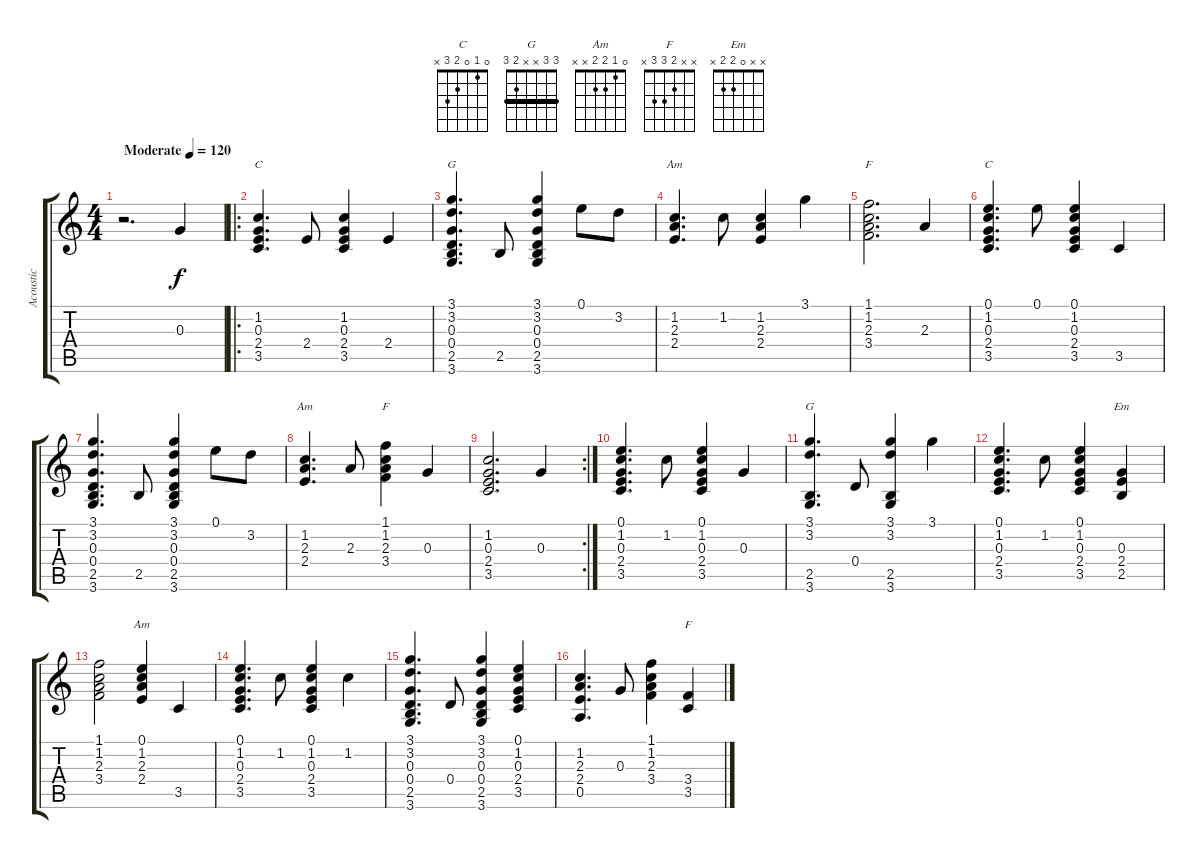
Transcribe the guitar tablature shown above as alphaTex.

\track ("Acoustic" "Acoustic") {instrument electricguitarjazz}
\staff {score tabs}
\tuning (E4 B3 G3 D3 A2 E2) {hide}
\chord ("C" x 1 0 2 3 x)
\chord ("G" 3 3 0 0 2 3) {barre 3}
\chord ("Am" x 1 2 2 x x)
\chord ("F" 1 1 2 3 x x) {barre 1}
\chord ("C" 0 1 0 2 3 x)
\chord ("Am" x 1 2 2 0 x)
\chord ("F" 1 1 2 3 x 1) {barre 1}
\chord ("G" 3 3 x x 2 3) {barre 3}
\chord ("Em" x x 0 2 2 x)
\chord ("Am" 0 1 2 2 x x)
\chord ("F" x x 2 3 3 x)
\ts (4 4)
\tempo (120 "Moderate")
\clef g2
\ks c
r.2{d dy f instrument electricguitarjazz} 0.3.4 |
\ro
(1.2 0.3 2.4 3.5).4{d ch "C"} 2.4.8 (1.2 0.3 2.4 3.5).4 2.4.4 |
(3.1 3.2 0.3 0.4 2.5 3.6).4{d ch "G"} 2.5.8 (3.1 3.2 0.3 0.4 2.5 3.6).4 0.1.8 3.2.8 |
(1.2 2.3 2.4).4{d ch "Am"} 1.2.8 (1.2 2.3 2.4).4 3.1.4 |
(1.1 1.2 2.3 3.4).2{d ch "F"} 2.3.4 |
(0.1 1.2 0.3 2.4 3.5).4{d ch "C"} 0.1.8 (0.1 1.2 0.3 2.4 3.5).4 3.5.4 |
(3.1 3.2 0.3 0.4 2.5 3.6).4{d} 2.5.8 (3.1 3.2 0.3 0.4 2.5 3.6).4 0.1.8 3.2.8 |
(1.2 2.3 2.4).4{d ch "Am"} 2.3.8 (1.1 1.2 2.3 3.4).4{ch "F"} 0.3.4 |
\rc 2
(1.2 0.3 2.4 3.5).2{d} 0.3.4 |
(0.1 1.2 0.3 2.4 3.5).4{d} 1.2.8 (0.1 1.2 0.3 2.4 3.5).4 0.3.4 |
(3.1 3.2 2.5 3.6).4{d ch "G"} 0.4.8 (3.1 3.2 2.5 3.6).4 3.1.4 |
(0.1 1.2 0.3 2.4 3.5).4{d} 1.2.8 (0.1 1.2 0.3 2.4 3.5).4 (0.3 2.4 2.5).4{ch "Em"} |
(1.1 1.2 2.3 3.4).2 (0.1 1.2 2.3 2.4).4{ch "Am"} 3.5.4 |
(0.1 1.2 0.3 2.4 3.5).4{d} 1.2.8 (0.1 1.2 0.3 2.4 3.5).4 1.2.4 |
(3.1 3.2 0.3 0.4 2.5 3.6).4{d} 0.4.8 (3.1 3.2 0.3 0.4 2.5 3.6).4 (0.1 1.2 0.3 2.4 3.5).4 |
(1.2 2.3 2.4 0.5).4{d} 0.3.8 (1.1 1.2 2.3 3.4).4 (3.4 3.5).4{ch "F"}
